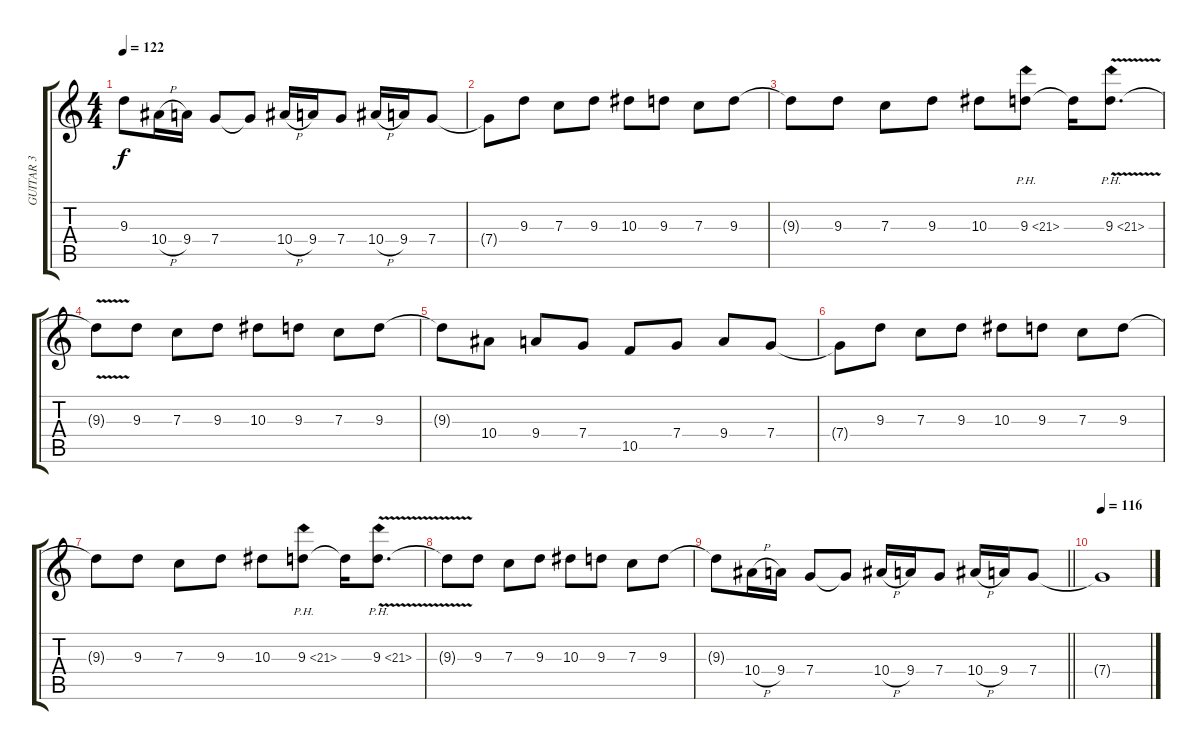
\track ("GUITAR 3" "GUITAR 3") {instrument distortionguitar}
\staff {score tabs}
\tuning (D4 A3 F3 C3 G2 D2) {hide}
\ts (4 4)
\tempo 122
\clef g2
\ks c
9.3{t}.8{dy f} 10.4{h}.16 9.4.16 7.4.8 7.4{t}.8 10.4{h}.16 9.4.16 7.4.8 10.4{h}.16 9.4.16 7.4.8 |
7.4{t}.8 9.3.8 7.3.8 9.3.8 10.3.8 9.3.8 7.3.8 9.3.8 |
9.3{t}.8 9.3.8 7.3.8 9.3.8 10.3.8 9.3{ph 12}.8 9.3{t}.16 9.3{ph 12 v}.8{d} |
9.3{t}.8 9.3.8 7.3.8 9.3.8 10.3.8 9.3.8 7.3.8 9.3.8 |
9.3{t}.8 10.4.8 9.4.8 7.4.8 10.5.8 7.4.8 9.4.8 7.4.8 |
7.4{t}.8 9.3.8 7.3.8 9.3.8 10.3.8 9.3.8 7.3.8 9.3.8 |
9.3{t}.8 9.3.8 7.3.8 9.3.8 10.3.8 9.3{ph 12}.8 9.3{t}.16 9.3{ph 12 v}.8{d} |
9.3{t}.8 9.3.8 7.3.8 9.3.8 10.3.8 9.3.8 7.3.8 9.3.8 |
\barLineRight lightlight
9.3{t}.8 10.4{h}.16 9.4.16 7.4.8 7.4{t}.8 10.4{h}.16 9.4.16 7.4.8 10.4{h}.16 9.4.16 7.4.8 |
\tempo 116
7.4{t}.1
